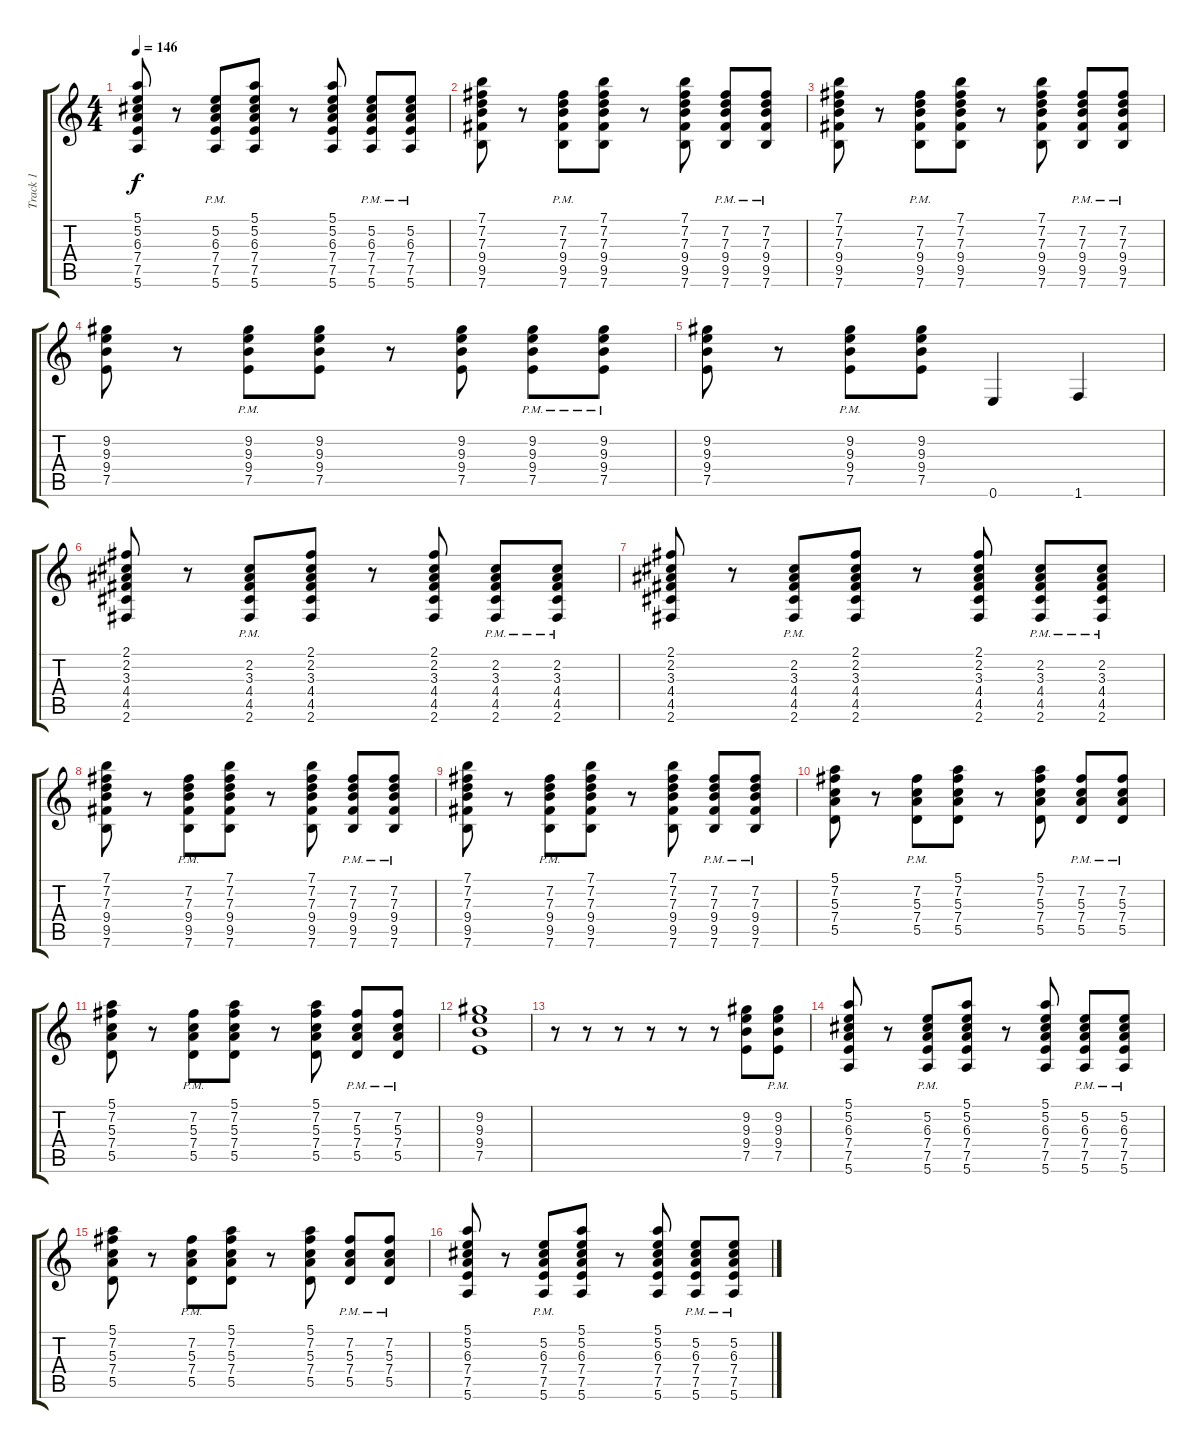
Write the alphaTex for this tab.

\track ("Track 1" "Track 1") {instrument electricguitarclean}
\staff {score tabs}
\tuning (E4 B3 G3 D3 A2 E2) {hide}
\ts (4 4)
\tempo 146
\clef g2
\ks c
(5.1 5.2 6.3 7.4 7.5 5.6).8{dy f} r.8 (5.2{pm} 6.3{pm} 7.4{pm} 7.5{pm} 5.6{pm}).8 (5.1 5.2 6.3 7.4 7.5 5.6).8 r.8 (5.1 5.2 6.3 7.4 7.5 5.6).8 (5.2{pm} 6.3{pm} 7.4{pm} 7.5{pm} 5.6{pm}).8 (5.2{pm} 6.3{pm} 7.4{pm} 7.5{pm} 5.6{pm}).8 |
(7.1 7.2 7.3 9.4 9.5 7.6).8 r.8 (7.2{pm} 7.3{pm} 9.4{pm} 9.5{pm} 7.6{pm}).8 (7.1 7.2 7.3 9.4 9.5 7.6).8 r.8 (7.1 7.2 7.3 9.4 9.5 7.6).8 (7.2{pm} 7.3{pm} 9.4{pm} 9.5{pm} 7.6{pm}).8 (7.2{pm} 7.3{pm} 9.4{pm} 9.5{pm} 7.6{pm}).8 |
(7.1 7.2 7.3 9.4 9.5 7.6).8 r.8 (7.2{pm} 7.3{pm} 9.4{pm} 9.5{pm} 7.6{pm}).8 (7.1 7.2 7.3 9.4 9.5 7.6).8 r.8 (7.1 7.2 7.3 9.4 9.5 7.6).8 (7.2{pm} 7.3{pm} 9.4{pm} 9.5{pm} 7.6{pm}).8 (7.2{pm} 7.3{pm} 9.4{pm} 9.5{pm} 7.6{pm}).8 |
(9.2 9.3 9.4 7.5).8 r.8 (9.2{pm} 9.3{pm} 9.4{pm} 7.5{pm}).8 (9.2 9.3 9.4 7.5).8 r.8 (9.2 9.3 9.4 7.5).8 (9.2{pm} 9.3{pm} 9.4{pm} 7.5{pm}).8 (9.2{pm} 9.3{pm} 9.4{pm} 7.5{pm}).8 |
(9.2 9.3 9.4 7.5).8 r.8 (9.2{pm} 9.3{pm} 9.4{pm} 7.5{pm}).8 (9.2 9.3 9.4 7.5).8 0.6.4 1.6.4 |
(2.1 2.2 3.3 4.4 4.5 2.6).8 r.8 (2.2{pm} 3.3{pm} 4.4{pm} 4.5{pm} 2.6{pm}).8 (2.1 2.2 3.3 4.4 4.5 2.6).8 r.8 (2.1 2.2 3.3 4.4 4.5 2.6).8 (2.2{pm} 3.3{pm} 4.4{pm} 4.5{pm} 2.6{pm}).8 (2.2{pm} 3.3{pm} 4.4{pm} 4.5{pm} 2.6{pm}).8 |
(2.1 2.2 3.3 4.4 4.5 2.6).8 r.8 (2.2{pm} 3.3{pm} 4.4{pm} 4.5{pm} 2.6{pm}).8 (2.1 2.2 3.3 4.4 4.5 2.6).8 r.8 (2.1 2.2 3.3 4.4 4.5 2.6).8 (2.2{pm} 3.3{pm} 4.4{pm} 4.5{pm} 2.6{pm}).8 (2.2{pm} 3.3{pm} 4.4{pm} 4.5{pm} 2.6{pm}).8 |
(7.1 7.2 7.3 9.4 9.5 7.6).8 r.8 (7.2{pm} 7.3{pm} 9.4{pm} 9.5{pm} 7.6{pm}).8 (7.1 7.2 7.3 9.4 9.5 7.6).8 r.8 (7.1 7.2 7.3 9.4 9.5 7.6).8 (7.2{pm} 7.3{pm} 9.4{pm} 9.5{pm} 7.6{pm}).8 (7.2{pm} 7.3{pm} 9.4{pm} 9.5{pm} 7.6{pm}).8 |
(7.1 7.2 7.3 9.4 9.5 7.6).8 r.8 (7.2{pm} 7.3{pm} 9.4{pm} 9.5{pm} 7.6{pm}).8 (7.1 7.2 7.3 9.4 9.5 7.6).8 r.8 (7.1 7.2 7.3 9.4 9.5 7.6).8 (7.2{pm} 7.3{pm} 9.4{pm} 9.5{pm} 7.6{pm}).8 (7.2{pm} 7.3{pm} 9.4{pm} 9.5{pm} 7.6{pm}).8 |
(5.1 7.2 5.3 7.4 5.5).8 r.8 (7.2{pm} 5.3{pm} 7.4{pm} 5.5{pm}).8 (5.1 7.2 5.3 7.4 5.5).8 r.8 (5.1 7.2 5.3 7.4 5.5).8 (7.2{pm} 5.3{pm} 7.4{pm} 5.5{pm}).8 (7.2{pm} 5.3{pm} 7.4{pm} 5.5{pm}).8 |
(5.1 7.2 5.3 7.4 5.5).8 r.8 (7.2{pm} 5.3{pm} 7.4{pm} 5.5{pm}).8 (5.1 7.2 5.3 7.4 5.5).8 r.8 (5.1 7.2 5.3 7.4 5.5).8 (7.2{pm} 5.3{pm} 7.4{pm} 5.5{pm}).8 (7.2{pm} 5.3{pm} 7.4{pm} 5.5{pm}).8 |
(9.2 9.3 9.4 7.5).1 |
r.8 r.8 r.8 r.8 r.8 r.8 (9.2 9.3 9.4 7.5).8 (9.2{pm} 9.3{pm} 9.4{pm} 7.5{pm}).8 |
(5.1 5.2 6.3 7.4 7.5 5.6).8 r.8 (5.2{pm} 6.3{pm} 7.4{pm} 7.5{pm} 5.6{pm}).8 (5.1 5.2 6.3 7.4 7.5 5.6).8 r.8 (5.1 5.2 6.3 7.4 7.5 5.6).8 (5.2{pm} 6.3{pm} 7.4{pm} 7.5{pm} 5.6{pm}).8 (5.2{pm} 6.3{pm} 7.4{pm} 7.5{pm} 5.6{pm}).8 |
(5.1 7.2 5.3 7.4 5.5).8 r.8 (7.2{pm} 5.3{pm} 7.4{pm} 5.5{pm}).8 (5.1 7.2 5.3 7.4 5.5).8 r.8 (5.1 7.2 5.3 7.4 5.5).8 (7.2{pm} 5.3{pm} 7.4{pm} 5.5{pm}).8 (7.2{pm} 5.3{pm} 7.4{pm} 5.5{pm}).8 |
(5.1 5.2 6.3 7.4 7.5 5.6).8 r.8 (5.2{pm} 6.3{pm} 7.4{pm} 7.5{pm} 5.6{pm}).8 (5.1 5.2 6.3 7.4 7.5 5.6).8 r.8 (5.1 5.2 6.3 7.4 7.5 5.6).8 (5.2{pm} 6.3{pm} 7.4{pm} 7.5{pm} 5.6{pm}).8 (5.2{pm} 6.3{pm} 7.4{pm} 7.5{pm} 5.6{pm}).8
